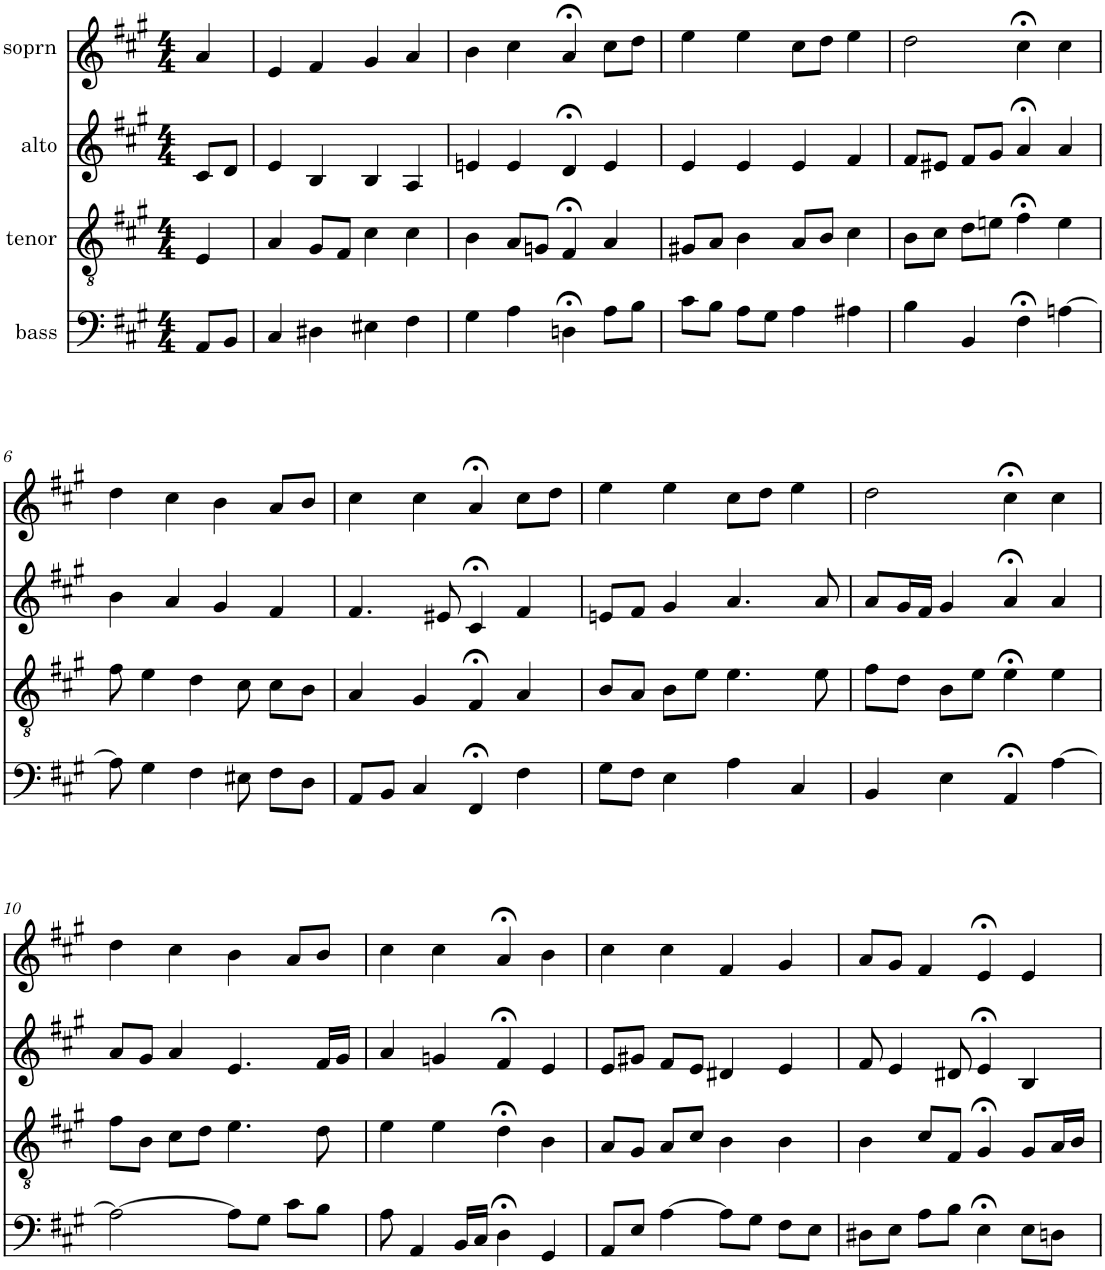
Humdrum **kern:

**kern	**kern	**kern	**kern
*part4	*part3	*part2	*part1
*staff4	*staff3	*staff2	*staff1
*I"bass	*I"tenor	*I"alto	*I"soprn
*clefF4	*clefGv2	*clefG2	*clefG2
*k[f#c#g#]	*k[f#c#g#]	*k[f#c#g#]	*k[f#c#g#]
*A:	*A:	*A:	*A:
*M4/4	*M4/4	*M4/4	*M4/4
=1	=1	=1	=1
8AA/L	4E/	8c#/L	4a/
8BB/J	.	8d/J	.
=2	=2	=2	=2
4C#/	4A/	4e/	4e/
4D#X\	8G#/L	4B/	4f#/
.	8F#/J	.	.
4E#X\	4c#\	4B/	4g#/
4F#\	4c#\	4A/	4a/
=3	=3	=3	=3
4G#\	4B\	4en/	4b\
4A\	8A/L	4e/	4cc#\
.	8Gn/J	.	.
4Dn;<\	4F#;</	4d;</	4a;</
8A\L	4A/	4e/	8cc#\L
8B\J	.	.	8dd\J
=4	=4	=4	=4
8c#\L	8G#X/L	4e/	4ee\
8B\J	8A/J	.	.
8A\L	4B\	4e/	4ee\
8G#\J	.	.	.
4A\	8A/L	4e/	8cc#\L
.	8B/J	.	8dd\J
4A#X\	4c#\	4f#/	4ee\
=5	=5	=5	=5
4B\	8B\L	8f#/L	2dd\
.	8c#\J	8e#X/J	.
4BB/	8d\L	8f#/L	.
.	8en\J	8g#/J	.
4F#;<\	4f#;<\	4a;</	4cc#;<\
[4An\	4e\	4a/	4cc#\
!!LO:LB:g=z
=6	=6	=6	=6
8A\]	8f#\	4b\	4dd\
4G#\	4e\	.	.
.	.	4a/	4cc#\
4F#\	4d\	.	.
.	.	4g#/	4b\
8E#X\	8c#\	.	.
8F#\L	8c#\L	4f#/	8a/L
8D\J	8B\J	.	8b/J
=7	=7	=7	=7
8AA/L	4A/	4.f#/	4cc#\
8BB/J	.	.	.
4C#/	4G#/	.	4cc#\
.	.	8e#X/	.
4FF#;</	4F#;</	4c#;</	4a;</
4F#\	4A/	4f#/	8cc#\L
.	.	.	8dd\J
=8	=8	=8	=8
8G#\L	8B/L	8en/L	4ee\
8F#\J	8A/J	8f#/J	.
4E\	8B\L	4g#/	4ee\
.	8e\J	.	.
4A\	4.e\	4.a/	8cc#\L
.	.	.	8dd\J
4C#/	.	.	4ee\
.	8e\	8a/	.
=9	=9	=9	=9
4BB/	8f#\L	8a/L	2dd\
.	8d\J	16g#/L	.
.	.	16f#/JJ	.
4E\	8B\L	4g#/	.
.	8e\J	.	.
4AA;</	4e;<\	4a;</	4cc#;<\
[4A\	4e\	4a/	4cc#\
!!LO:LB:g=z
=10	=10	=10	=10
2A\_	8f#\L	8a/L	4dd\
.	8B\J	8g#/J	.
.	8c#\L	4a/	4cc#\
.	8d\J	.	.
8A\L]	4.e\	4.e/	4b\
8G#\J	.	.	.
8c#\L	.	.	8a/L
8B\J	8d\	16f#/LL	8b/J
.	.	16g#/JJ	.
=11	=11	=11	=11
8A\	4e\	4a/	4cc#\
4AA/	.	.	.
.	4e\	4gn/	4cc#\
16BB/LL	.	.	.
16C#/JJ	.	.	.
4D;<\	4d;<\	4f#;</	4a;</
4GG#/	4B\	4e/	4b\
=12	=12	=12	=12
8AA/L	8A/L	8e/L	4cc#\
8E/J	8G#/J	8g#X/J	.
[4A\	8A/L	8f#/L	4cc#\
.	8c#/J	8e/J	.
8A\L]	4B\	4d#X/	4f#/
8G#\J	.	.	.
8F#\L	4B\	4e/	4g#/
8E\J	.	.	.
=13	=13	=13	=13
8D#X\L	4B\	8f#/	8a/L
8E\J	.	4e/	8g#/J
8A\L	8c#/L	.	4f#/
8B\J	8F#/J	8d#X/	.
4E;<\	4G#;</	4e;</	4e;</
8E\L	8G#/L	4B/	4e/
8Dn\J	16A/L	.	.
.	16B/JJ	.	.
=	=	=	=
*-	*-	*-	*-
